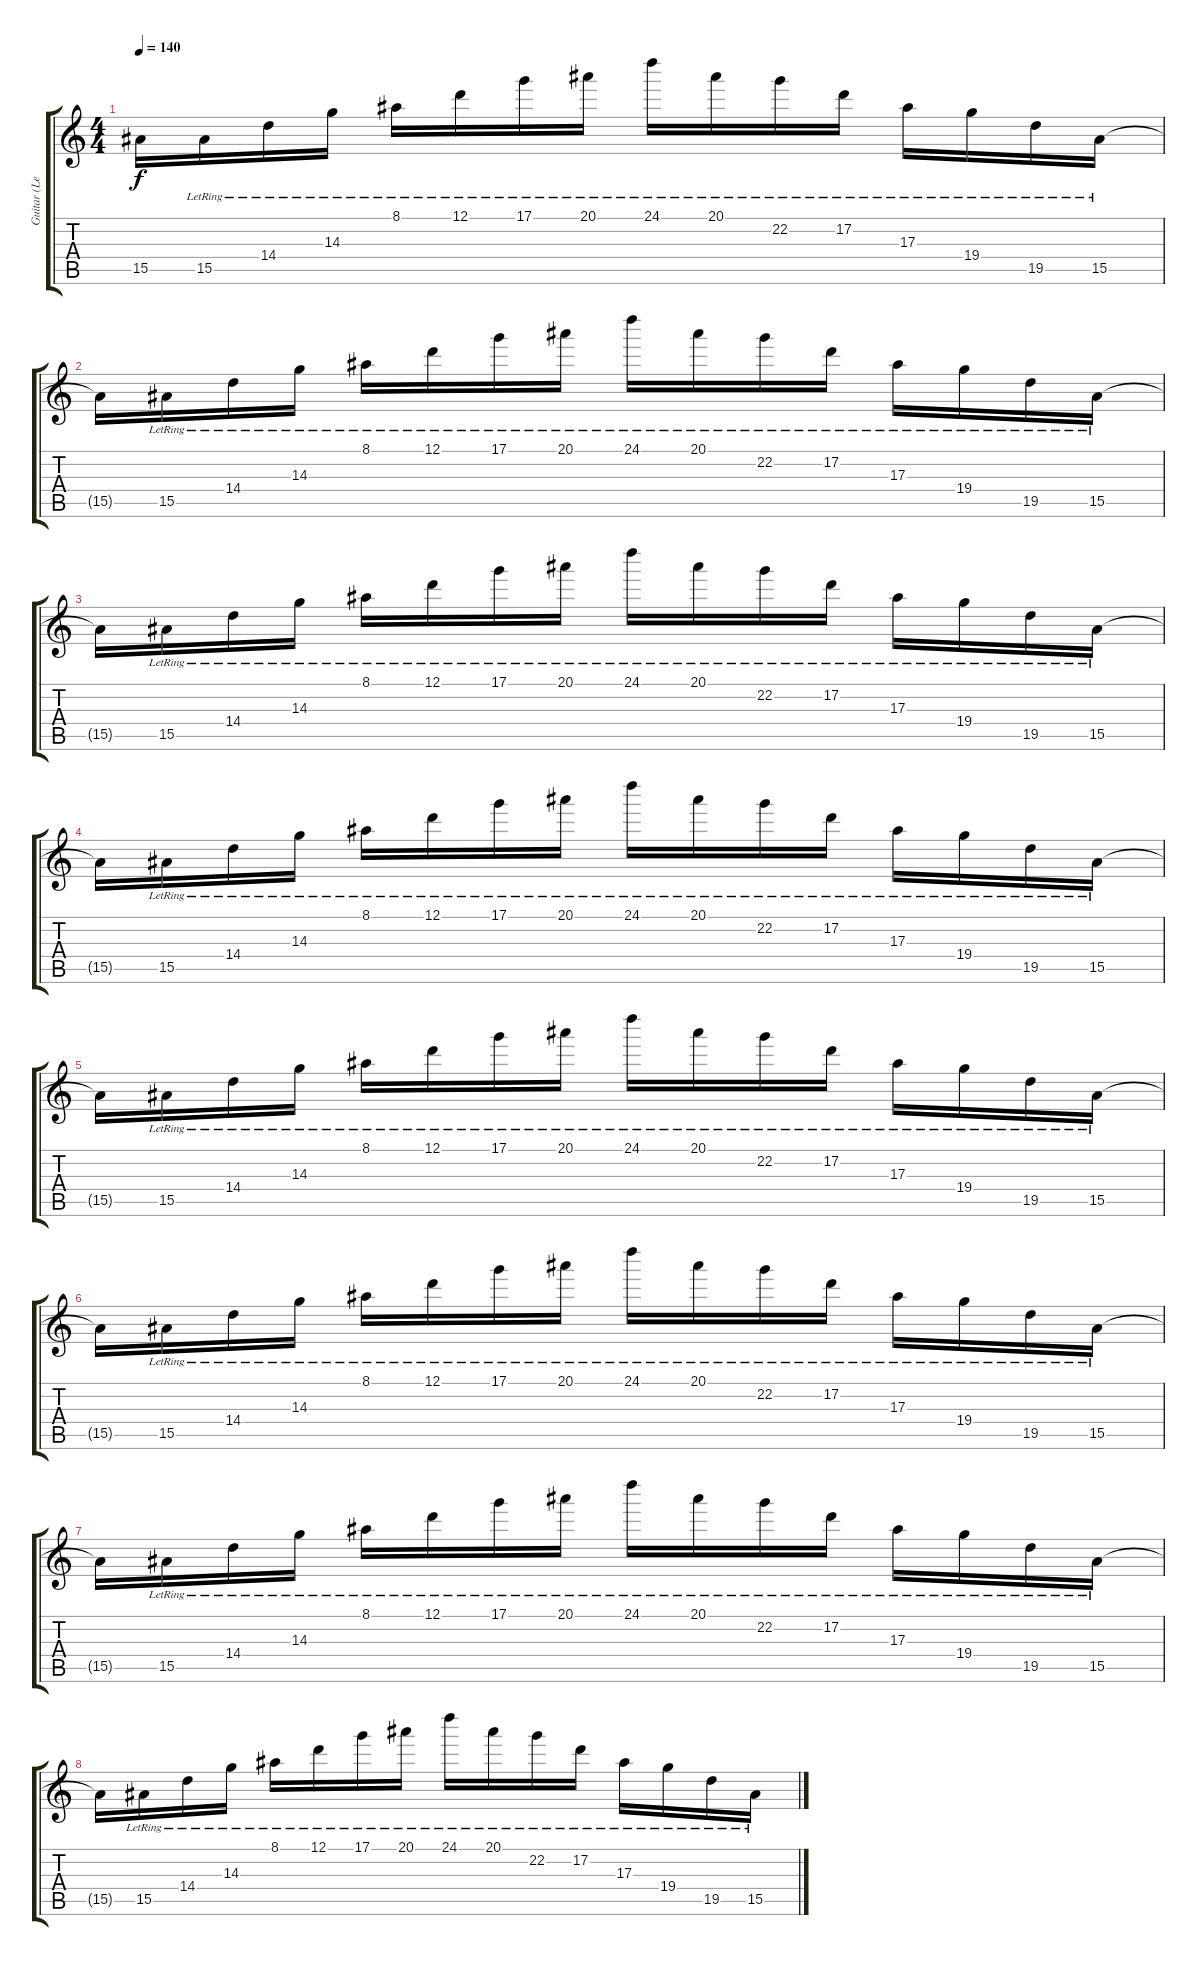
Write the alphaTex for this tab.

\track ("Guitar (Lead) Drop C" "Guitar (Le") {mute instrument acousticguitarsteel}
\staff {score tabs}
\tuning (D4 A3 F3 C3 G2 C2) {hide}
\ts (4 4)
\tempo 140
\clef g2
\ks c
15.5{t}.16{dy f} 15.5{lr}.16 14.4{lr}.16 14.3{lr}.16 8.1{lr}.16 12.1{lr}.16 17.1{lr}.16 20.1{lr}.16 24.1{lr}.16 20.1{lr}.16 22.2{lr}.16 17.2{lr}.16 17.3{lr}.16 19.4{lr}.16 19.5{lr}.16 15.5{lr}.16 |
15.5{t}.16 15.5{lr}.16 14.4{lr}.16 14.3{lr}.16 8.1{lr}.16 12.1{lr}.16 17.1{lr}.16 20.1{lr}.16 24.1{lr}.16 20.1{lr}.16 22.2{lr}.16 17.2{lr}.16 17.3{lr}.16 19.4{lr}.16 19.5{lr}.16 15.5{lr}.16 |
15.5{t}.16 15.5{lr}.16 14.4{lr}.16 14.3{lr}.16 8.1{lr}.16 12.1{lr}.16 17.1{lr}.16 20.1{lr}.16 24.1{lr}.16 20.1{lr}.16 22.2{lr}.16 17.2{lr}.16 17.3{lr}.16 19.4{lr}.16 19.5{lr}.16 15.5{lr}.16 |
15.5{t}.16 15.5{lr}.16 14.4{lr}.16 14.3{lr}.16 8.1{lr}.16 12.1{lr}.16 17.1{lr}.16 20.1{lr}.16 24.1{lr}.16 20.1{lr}.16 22.2{lr}.16 17.2{lr}.16 17.3{lr}.16 19.4{lr}.16 19.5{lr}.16 15.5{lr}.16 |
15.5{t}.16 15.5{lr}.16 14.4{lr}.16 14.3{lr}.16 8.1{lr}.16 12.1{lr}.16 17.1{lr}.16 20.1{lr}.16 24.1{lr}.16 20.1{lr}.16 22.2{lr}.16 17.2{lr}.16 17.3{lr}.16 19.4{lr}.16 19.5{lr}.16 15.5{lr}.16 |
15.5{t}.16 15.5{lr}.16 14.4{lr}.16 14.3{lr}.16 8.1{lr}.16 12.1{lr}.16 17.1{lr}.16 20.1{lr}.16 24.1{lr}.16 20.1{lr}.16 22.2{lr}.16 17.2{lr}.16 17.3{lr}.16 19.4{lr}.16 19.5{lr}.16 15.5{lr}.16 |
15.5{t}.16 15.5{lr}.16 14.4{lr}.16 14.3{lr}.16 8.1{lr}.16 12.1{lr}.16 17.1{lr}.16 20.1{lr}.16 24.1{lr}.16 20.1{lr}.16 22.2{lr}.16 17.2{lr}.16 17.3{lr}.16 19.4{lr}.16 19.5{lr}.16 15.5{lr}.16 |
15.5{t}.16 15.5{lr}.16 14.4{lr}.16 14.3{lr}.16 8.1{lr}.16 12.1{lr}.16 17.1{lr}.16 20.1{lr}.16 24.1{lr}.16 20.1{lr}.16 22.2{lr}.16 17.2{lr}.16 17.3{lr}.16 19.4{lr}.16 19.5{lr}.16 15.5{lr}.16
